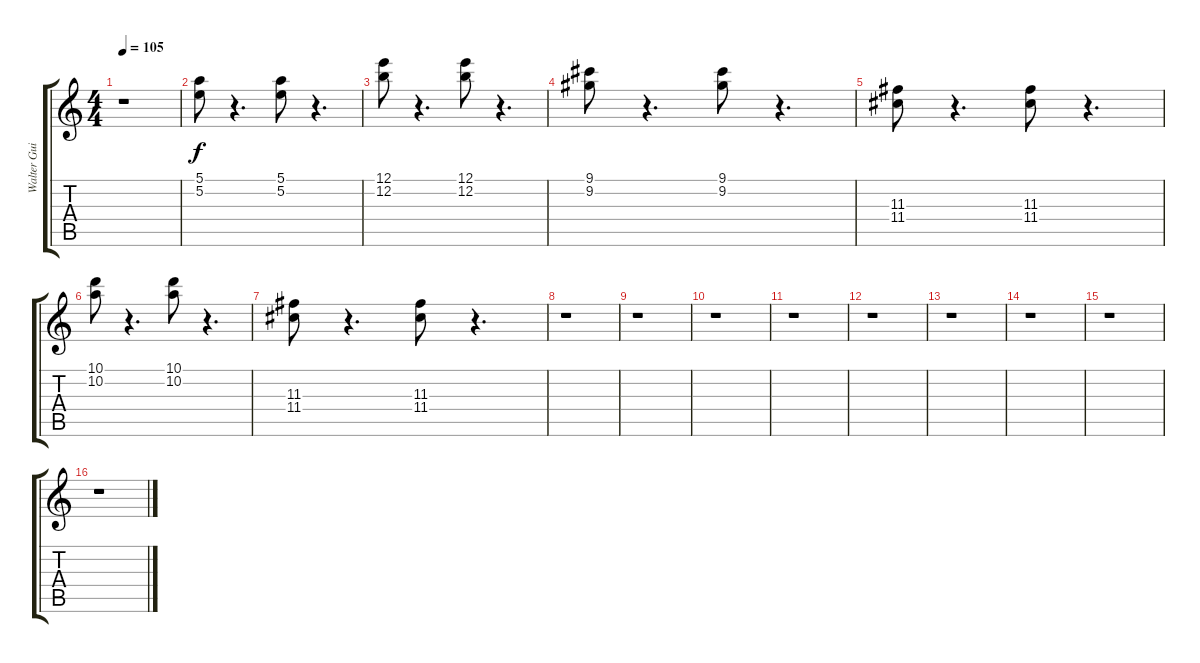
\track ("Walter Guiardino" "Walter Gui") {instrument distortionguitar}
\staff {score tabs}
\tuning (E4 B3 G3 D3 A2 E2) {hide}
\ts (4 4)
\tempo 105
\clef g2
\ks c
r.1{dy f} |
(5.1 5.2).8 r.4{d} (5.1 5.2).8 r.4{d} |
(12.1 12.2).8 r.4{d} (12.1 12.2).8 r.4{d} |
(9.1 9.2).8 r.4{d} (9.1 9.2).8 r.4{d} |
(11.3 11.4).8 r.4{d} (11.3 11.4).8 r.4{d} |
(10.1 10.2).8 r.4{d} (10.1 10.2).8 r.4{d} |
(11.3 11.4).8 r.4{d} (11.3 11.4).8 r.4{d} |
r.1 |
r.1 |
r.1 |
r.1 |
r.1 |
r.1 |
r.1 |
r.1 |
r.1
